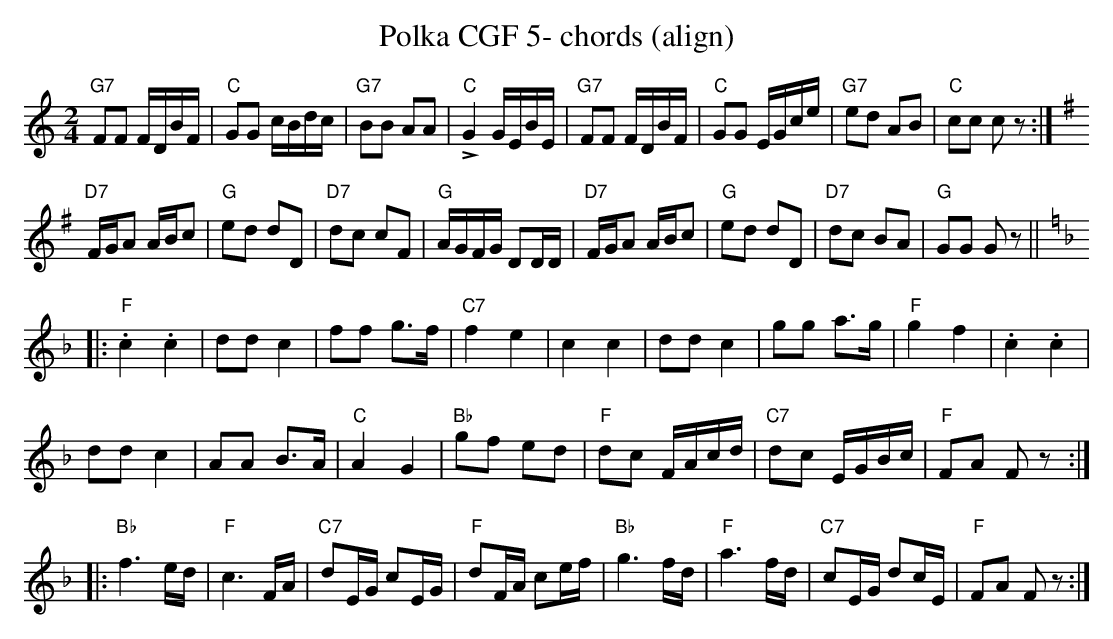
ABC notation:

X:1
T:Polka CGF 5- chords (align)
M:2/4
L:1/16
K:Cmaj%%MIDI gchordon
"G7"F2F2 FDBF | "C"G2G2 cBdc | "G7"B2B2 A2A2 | "C"!>!G4 GEBE | "G7"F2F2 FDBF | "C"G2G2 EGce | "G7"e2d2 A2B2 | "C"c2c2 c2z2 :| [K:Gmaj]
"D7"FGA2 ABc2 | "G"e2d2 d2D2 | "D7"d2c2 c2F2 | "G"AGFG D2DD | "D7"FGA2 ABc2 | "G"e2d2 d2D2 | "D7"d2c2 B2A2 | "G"G2G2 G2z2 || [K:Fmaj] [L:1/8]
|: "F".c2.c2 | ddc2 | ff g>f | "C7"f2e2 | c2c2 | ddc2 | gg a>g | \
"F"g2f2 | .c2.c2 |
ddc2 | AA B>A | "C"A2G2 | "Bb"gf ed | "F"dc F/2A/2c/2d/2 | "C7"dc E/2G/2B/2c/2 | "F"FA Fz ::
"Bb"f3e/2d/2 | "F"c3F/2A/2 | "C7"dE/2G/2 cE/2G/2 | "F"dF/2A/2 ce/2f/2 | "Bb"g3f/2d/2 | "F"a3f/2d/2 | "C7"cE/2G/2 dc/2E/2 | "F"FA Fz :|
